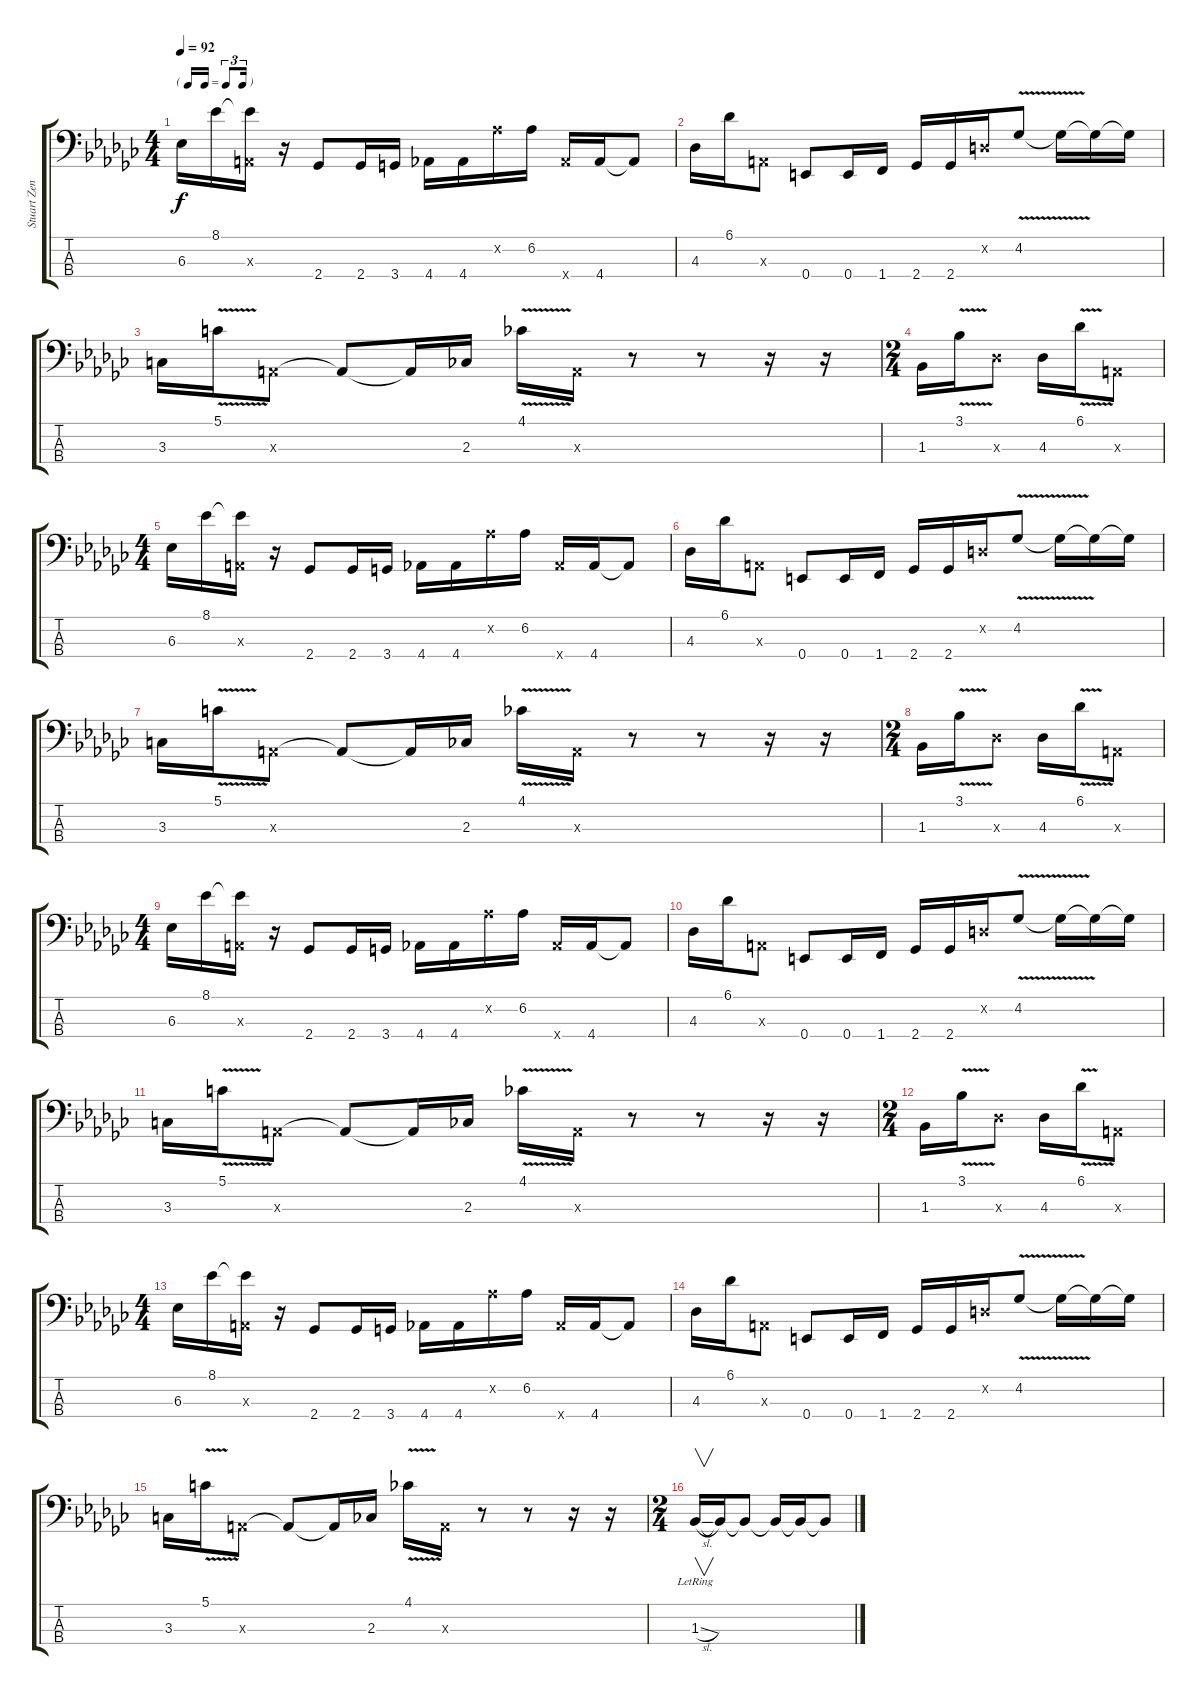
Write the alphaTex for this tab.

\track ("Stuart Zender" "Stuart Zen") {instrument electricbassfinger}
\staff {score tabs}
\tuning (G2 D2 A1 E1) {hide}
\ts (4 4)
\tf triplet16th
\tempo 92
\clef f4
\ks ebminor
6.3.16{dy f instrument slapbass1} 8.1.16 (8.1{t} 0.3{x}).16 r.16 2.4.8{volume 16 instrument electricbassfinger} 2.4.16 3.4.16 4.4.16 4.4.16{instrument slapbass1} 6.2{x}.16 6.2.16 4.4{x}.16 4.4.16{instrument electricbassfinger} 4.4{t}.8 |
4.3.16{instrument slapbass1} 6.1.16 0.3{x}.8 0.4.8{volume 16 instrument electricbassfinger} 0.4.16 1.4.16 2.4.16 2.4.16 0.2{x}.16 4.2{v}.8 4.2{t}.16 4.2{t}.16 4.2{t}.16 |
3.3.16{instrument slapbass1} 5.1{v}.16 0.3{x}.8 0.3{t}.8 0.3{t}.16 2.3.16 4.1{v}.16 0.3{x}.16 r.8 r.8 r.16 r.16 |
\ts (2 4)
1.3.16 3.1{v}.16 4.3{x}.8 4.3.16 6.1{v}.16 0.3{x}.8 |
\ts (4 4)
6.3.16{instrument slapbass1} 8.1.16 (8.1{t} 0.3{x}).16 r.16 2.4.8{volume 16 instrument electricbassfinger} 2.4.16 3.4.16 4.4.16 4.4.16{instrument slapbass1} 6.2{x}.16 6.2.16 4.4{x}.16 4.4.16{instrument electricbassfinger} 4.4{t}.8 |
4.3.16{instrument slapbass1} 6.1.16 0.3{x}.8 0.4.8{volume 16 instrument electricbassfinger} 0.4.16 1.4.16 2.4.16 2.4.16 0.2{x}.16 4.2{v}.8 4.2{t}.16 4.2{t}.16 4.2{t}.16 |
3.3.16{instrument slapbass1} 5.1{v}.16 0.3{x}.8 0.3{t}.8 0.3{t}.16 2.3.16 4.1{v}.16 0.3{x}.16 r.8 r.8 r.16 r.16 |
\ts (2 4)
1.3.16 3.1{v}.16 4.3{x}.8 4.3.16 6.1{v}.16 0.3{x}.8 |
\ts (4 4)
6.3.16{instrument slapbass1} 8.1.16 (8.1{t} 0.3{x}).16 r.16 2.4.8{volume 16 instrument electricbassfinger} 2.4.16 3.4.16 4.4.16 4.4.16{instrument slapbass1} 6.2{x}.16 6.2.16 4.4{x}.16 4.4.16{instrument electricbassfinger} 4.4{t}.8 |
4.3.16{instrument slapbass1} 6.1.16 0.3{x}.8 0.4.8{volume 16 instrument electricbassfinger} 0.4.16 1.4.16 2.4.16 2.4.16 0.2{x}.16 4.2{v}.8 4.2{t}.16 4.2{t}.16 4.2{t}.16 |
3.3.16{instrument slapbass1} 5.1{v}.16 0.3{x}.8 0.3{t}.8 0.3{t}.16 2.3.16 4.1{v}.16 0.3{x}.16 r.8 r.8 r.16 r.16 |
\ts (2 4)
1.3.16 3.1{v}.16 4.3{x}.8 4.3.16 6.1{v}.16 0.3{x}.8 |
\ts (4 4)
6.3.16{instrument slapbass1} 8.1.16 (8.1{t} 0.3{x}).16 r.16 2.4.8{volume 16 instrument electricbassfinger} 2.4.16 3.4.16 4.4.16 4.4.16{instrument slapbass1} 6.2{x}.16 6.2.16 4.4{x}.16 4.4.16{instrument electricbassfinger} 4.4{t}.8 |
4.3.16{instrument slapbass1} 6.1.16 0.3{x}.8 0.4.8{volume 16 instrument electricbassfinger} 0.4.16 1.4.16 2.4.16 2.4.16 0.2{x}.16 4.2{v}.8 4.2{t}.16 4.2{t}.16 4.2{t}.16 |
3.3.16{instrument slapbass1} 5.1{v}.16 0.3{x}.8 0.3{t}.8 0.3{t}.16 2.3.16 4.1{v}.16 0.3{x}.16 r.8 r.8 r.16 r.16 |
\ts (2 4)
1.3{sl lr}.16{v volume 16 instrument electricbassfinger} 1.3{t}.16 1.3{t}.8 1.3{t}.16 1.3{t}.16 1.3{t}.8
